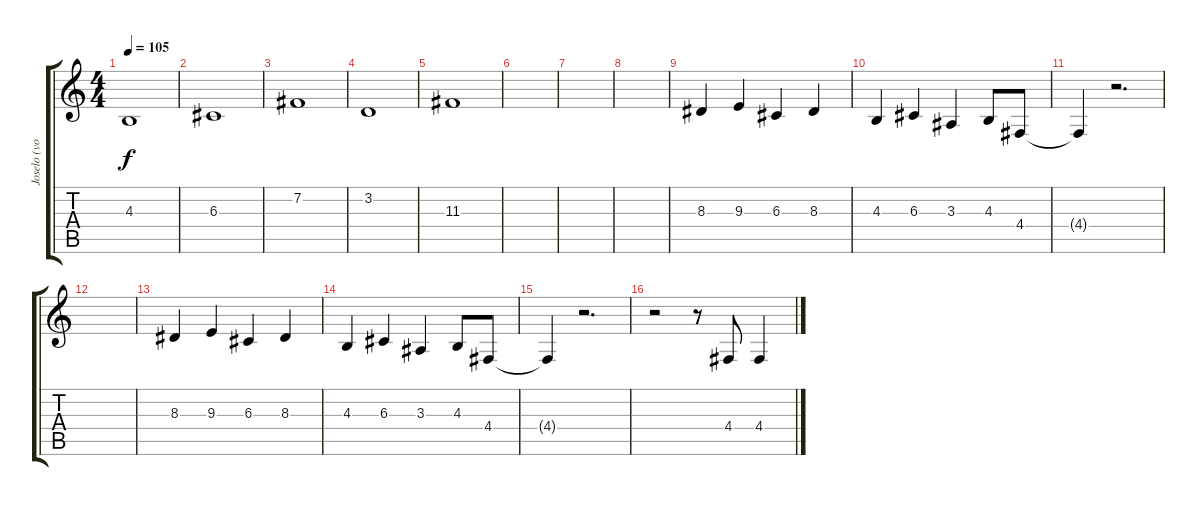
\track ("Joselo (voz)" "Joselo (vo") {instrument choiraahs}
\staff {score tabs}
\tuning (E4 B3 G3 D3 A2 E2) {hide}
\ts (4 4)
\tempo 105
\clef g2
\ks c
4.3.1{dy f} |
6.3.1 |
7.2.1 |
3.2.1 |
11.3.1 |
|
|
|
8.3.4{instrument clarinet} 9.3.4 6.3.4 8.3.4 |
4.3.4 6.3.4 3.3.4 4.3.8 4.4.8 |
4.4{t}.4 r.2{d} |
|
8.3.4 9.3.4 6.3.4 8.3.4 |
4.3.4 6.3.4 3.3.4 4.3.8 4.4.8 |
4.4{t}.4 r.2{d} |
r.2 r.8 4.4.8 4.4.4
